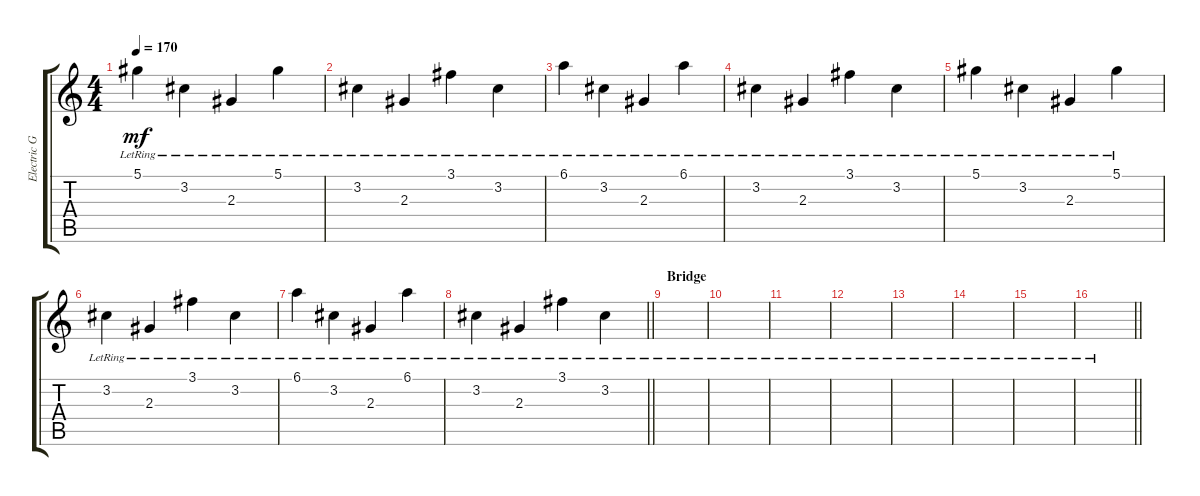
\track ("Electric Guitar (clean)" "Electric G") {instrument electricguitarclean}
\staff {score tabs}
\tuning (Eb4 Bb3 Gb3 Db3 Ab2 Db2) {hide}
\ts (4 4)
\tempo 170
\clef g2
\ks c
5.1{lr}.4{dy mf} 3.2{lr}.4 2.3{lr}.4 5.1{lr}.4 |
3.2{lr}.4 2.3{lr}.4 3.1{lr}.4 3.2{lr}.4 |
6.1{lr}.4 3.2{lr}.4 2.3{lr}.4 6.1{lr}.4 |
3.2{lr}.4 2.3{lr}.4 3.1{lr}.4 3.2{lr}.4 |
5.1{lr}.4 3.2{lr}.4 2.3{lr}.4 5.1{lr}.4 |
3.2{lr}.4 2.3{lr}.4 3.1{lr}.4 3.2{lr}.4 |
6.1{lr}.4 3.2{lr}.4 2.3{lr}.4 6.1{lr}.4 |
\barLineRight lightlight
3.2{lr}.4 2.3{lr}.4 3.1{lr}.4 3.2{lr}.4 |
\section ("" "Bridge")
|
|
|
|
|
|
|
\barLineRight lightlight
